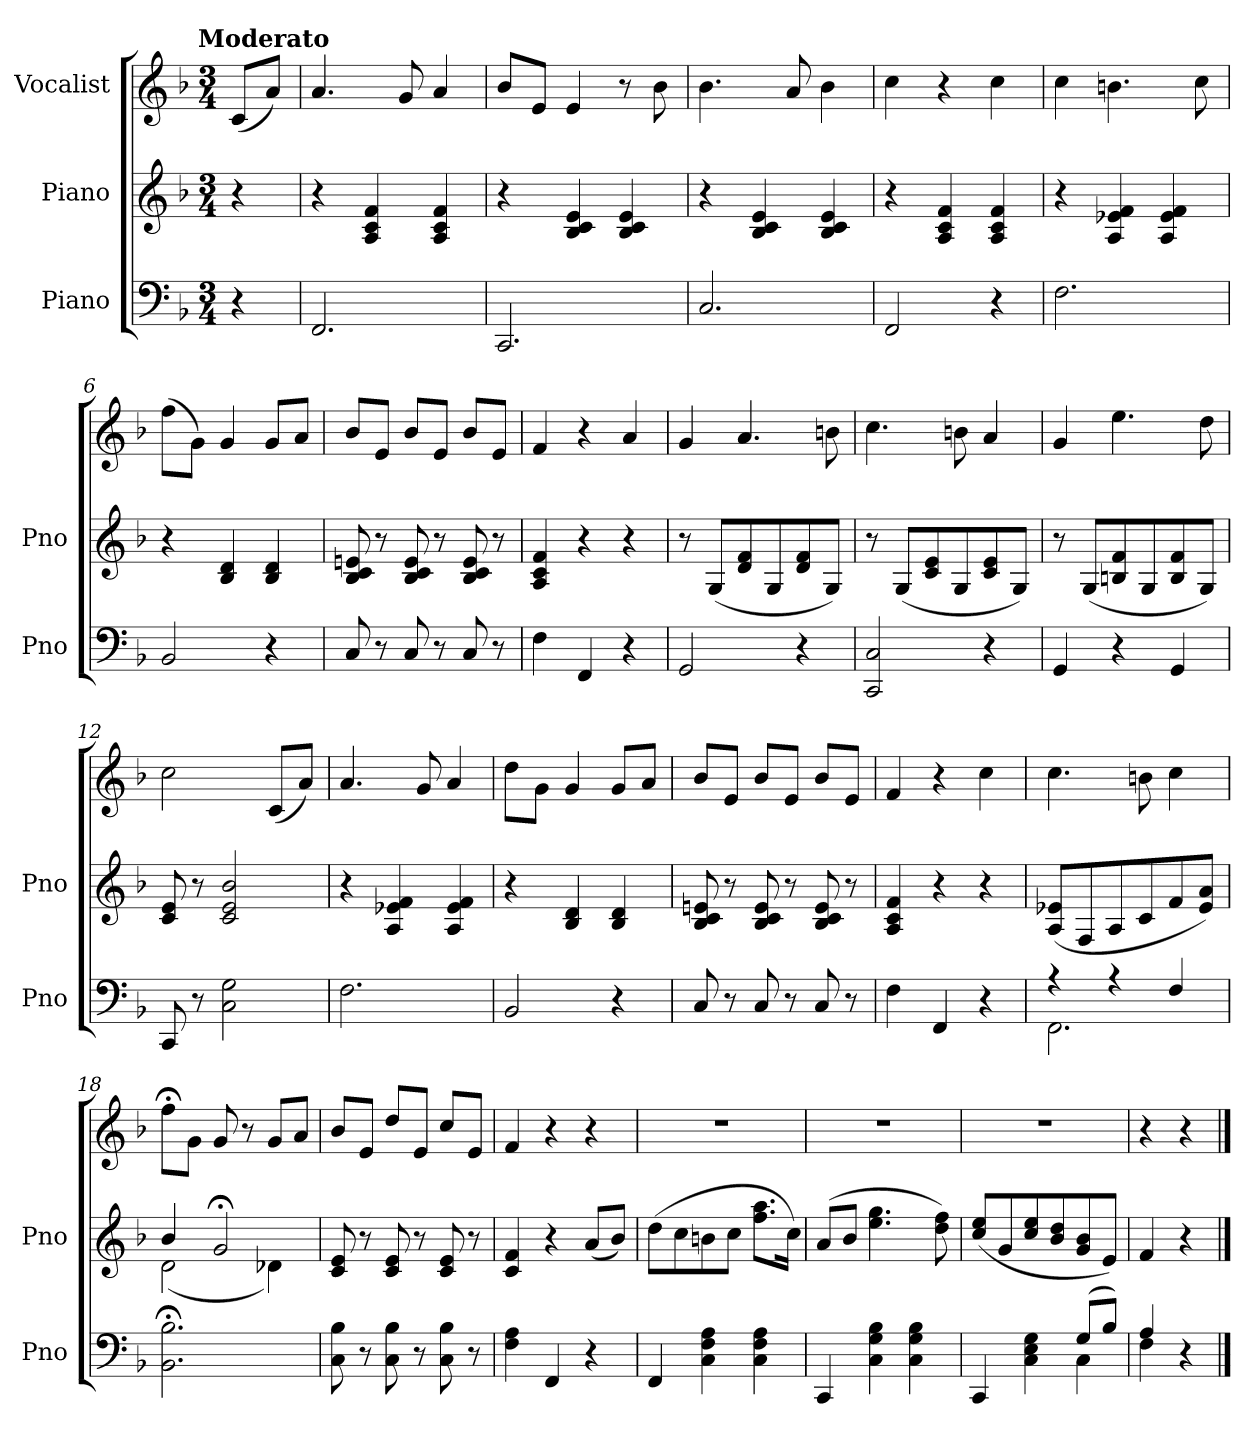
**kern	**kern	**kern
*part3	*part2	*part1
*staff3	*staff2	*staff1
*I"Piano	*I"Piano	*I"Vocalist
*I'Pno	*I'Pno	*
*clefF4	*clefG2	*clefG2
*k[b-]	*k[b-]	*k[b-]
*F:	*F:	*F:
!!LO:TX:omd:t=Moderato
*M3/4	*M3/4	*M3/4
*MM104	*MM104	*MM104
=	=	=
4r	4r	(8cL
.	.	8aJ)
=1	=1	=1
2.FF	4r	4.a
.	4A 4c 4f	.
.	.	8g
.	4A 4c 4f	4a
=2	=2	=2
2.CC	4r	8b-L
.	.	8eJ
.	4B- 4c 4e	4e
.	4B- 4c 4e	8r
.	.	8b-
=3	=3	=3
2.C	4r	4.b-
.	4B- 4c 4e	.
.	.	8a
.	4B- 4c 4e	4b-
=4	=4	=4
2FF	4r	4cc
.	4A 4c 4f	4r
4r	4A 4c 4f	4cc
=5	=5	=5
2.F	4r	4cc
.	4A 4e-X 4f	4.bn
.	4A 4e- 4f	.
.	.	8cc
=6	=6	=6
2BB-	4r	(8ffL
.	.	8gJ)
.	4B- 4d	4g
4r	4B- 4d	8gL
.	.	8aJ
=7	=7	=7
8C	8B- 8c 8en	8b-L
8r	8r	8eJ
8C	8B- 8c 8e	8b-L
8r	8r	8eJ
8C	8B- 8c 8e	8b-L
8r	8r	8eJ
=8	=8	=8
4F	4A 4c 4f	4f
4FF	4r	4r
4r	4r	4a
=9	=9	=9
2GG	8r	4g
.	(8GL	.
.	8d 8f	4.a
.	8G	.
4r	8d 8f	.
.	8GJ)	8bn
=10	=10	=10
2CC 2C	8r	4.cc
.	(8GL	.
.	8c 8e	.
.	8G	8bn
4r	8c 8e	4a
.	8GJ)	.
=11	=11	=11
4GG	8r	4g
.	(8GL	.
4r	8Bn 8f	4.ee
.	8G	.
4GG	8B 8f	.
.	8GJ)	8dd
=12	=12	=12
8CC	8c 8e	2cc
8r	8r	.
2C 2G	2c 2e 2b-	.
.	.	(8cL
.	.	8aJ)
=13	=13	=13
2.F	4r	4.a
.	4A 4e-X 4f	.
.	.	8g
.	4A 4e- 4f	4a
=14	=14	=14
2BB-	4r	8ddL
.	.	8gJ
.	4B- 4d	4g
4r	4B- 4d	8gL
.	.	8aJ
=15	=15	=15
8C	8B- 8c 8en	8b-L
8r	8r	8eJ
8C	8B- 8c 8e	8b-L
8r	8r	8eJ
8C	8B- 8c 8e	8b-L
8r	8r	8eJ
=16	=16	=16
4F	4A 4c 4f	4f
4FF	4r	4r
4r	4r	4cc
=17	=17	=17
*^	*	*
4r	2.FF	(8A 8e-XL	4.cc
.	.	8F	.
4r	.	8A	.
.	.	8c	8bn
4F	.	8f	4cc
.	.	8e- 8aJ)	.
*v	*v	*	*
=18	=18	=18
*	*^	*
2.BB-;< 2.B-;<	4b-	(2d	8ff;<L
.	.	.	8gJ
.	2g;<	.	8g
.	.	.	8r
.	.	4d-X)	8gL
.	.	.	8aJ
*	*v	*v	*
=19	=19	=19
8C 8B-	8c 8e	8b-L
8r	8r	8eJ
8C 8B-	8c 8e	8ddL
8r	8r	8eJ
8C 8B-	8c 8e	8ccL
8r	8r	8eJ
=20	=20	=20
4F 4A	4c 4f	4f
4FF	4r	4r
4r	(8aL	4r
.	8b-J)	.
=21	=21	=21
4FF	(8ddL	2.r
.	8cc	.
4C 4F 4A	8bn	.
.	8ccJ	.
4C 4F 4A	8.ff 8.aaL	.
.	16ccJk)	.
=22	=22	=22
4CC	(8aL	2.r
.	8b-J	.
4C 4G 4B-	4.ee 4.gg	.
4C 4G 4B-	.	.
.	8dd 8ff)	.
=23	=23	=23
*^	*	*
4CC	2ryy	(8cc 8eeL	2.r
.	.	8g	.
4C 4E 4G	.	8cc 8ee	.
.	.	8b- 8dd	.
(8GL	4C	8g 8b-	.
8B-J)	.	8eJ)	.
=24	=24	=24	=24
4A	4F	4f	4r
4ryy	4r	4r	4r
*v	*v	*	*
==	==	==
*-	*-	*-
